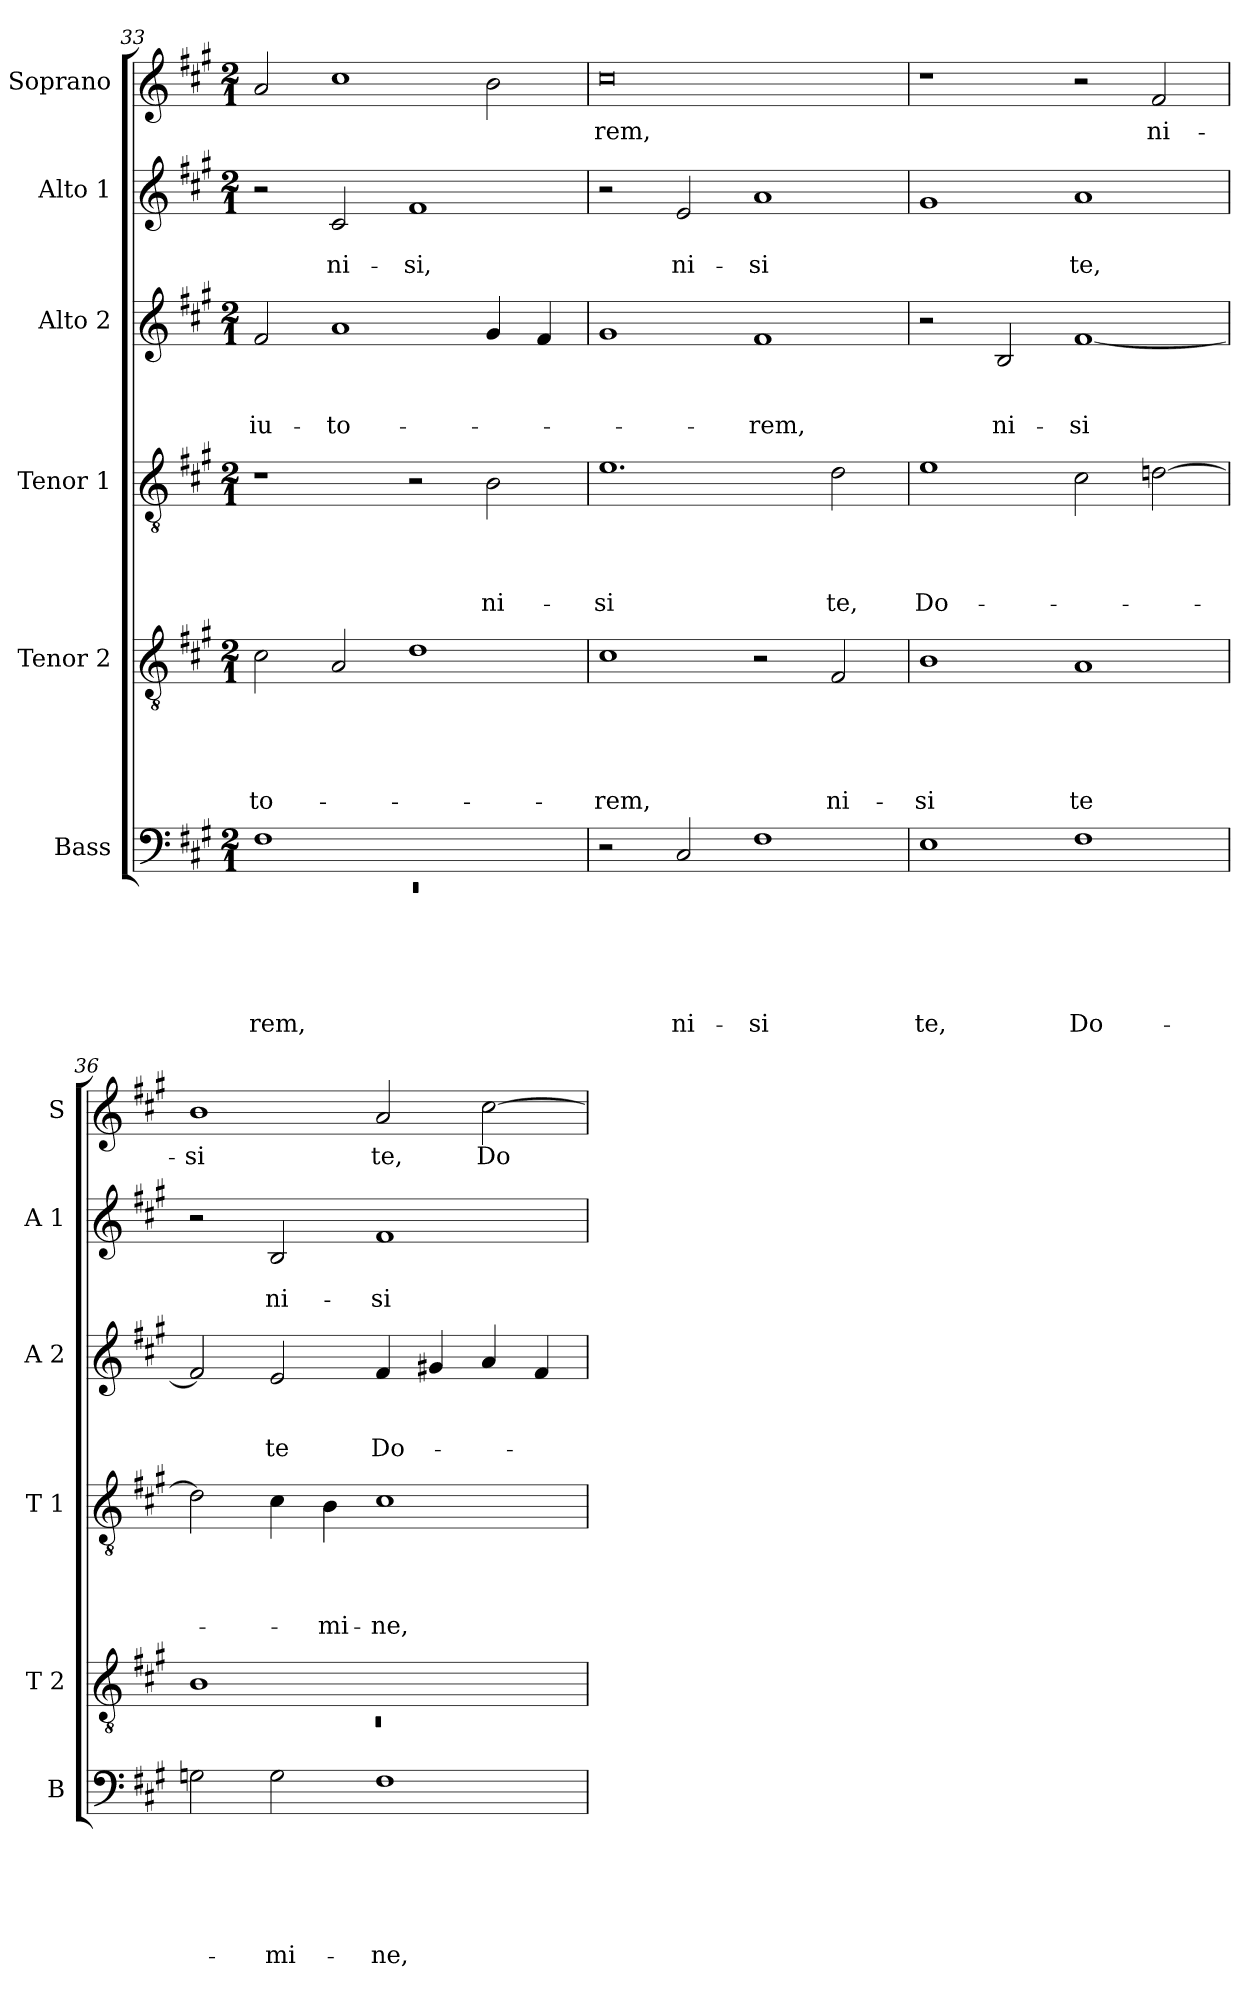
**kern	**text	**text	**text	**text	**text	**text	**kern	**text	**text	**text	**text	**text	**kern	**text	**text	**text	**text	**kern	**text	**text	**text	**kern	**text	**text	**kern	**text
*part6	*part6	*part6	*part6	*part6	*part6	*part6	*part5	*part5	*part5	*part5	*part5	*part5	*part4	*part4	*part4	*part4	*part4	*part3	*part3	*part3	*part3	*part2	*part2	*part2	*part1	*part1
*staff6	*staff6	*staff6	*staff6	*staff6	*staff6	*staff6	*staff5	*staff5	*staff5	*staff5	*staff5	*staff5	*staff4	*staff4	*staff4	*staff4	*staff4	*staff3	*staff3	*staff3	*staff3	*staff2	*staff2	*staff2	*staff1	*staff1
*I"Bass	*	*	*	*	*	*	*I"Tenor 2	*	*	*	*	*	*I"Tenor 1	*	*	*	*	*I"Alto 2	*	*	*	*I"Alto 1	*	*	*I"Soprano	*
*I'B	*	*	*	*	*	*	*I'T 2	*	*	*	*	*	*I'T 1	*	*	*	*	*I'A 2	*	*	*	*I'A 1	*	*	*I'S	*
*clefF4	*	*	*	*	*	*	*clefGv2	*	*	*	*	*	*clefGv2	*	*	*	*	*clefG2	*	*	*	*clefG2	*	*	*clefG2	*
*k[f#c#g#]	*	*	*	*	*	*	*k[f#c#g#]	*	*	*	*	*	*k[f#c#g#]	*	*	*	*	*k[f#c#g#]	*	*	*	*k[f#c#g#]	*	*	*k[f#c#g#]	*
*A:	*	*	*	*	*	*	*A:	*	*	*	*	*	*A:	*	*	*	*	*A:	*	*	*	*A:	*	*	*A:	*
*M2/1	*	*	*	*	*	*	*M2/1	*	*	*	*	*	*M2/1	*	*	*	*	*M2/1	*	*	*	*M2/1	*	*	*M2/1	*
=33	=33	=33	=33	=33	=33	=33	=33	=33	=33	=33	=33	=33	=33	=33	=33	=33	=33	=33	=33	=33	=33	=33	=33	=33	=33	=33
*^	*	*	*	*	*	*	*	*	*	*	*	*	*	*	*	*	*	*	*	*	*	*	*	*	*	*
!	!LO:N:vis=1	!	!	!	!	!	!LO:LY:b	!	!	!	!	!	!LO:LY:b	!	!	!	!	!	!	!	!	!LO:LY:b	!	!	!	!	!
1F#	0rEE	.	.	.	.	.	-rem,	2c#\	.	.	.	.	-to-	1r	.	.	.	.	2f#/	.	.	-iu-	2r	.	.	2a/	.
!	!	!	!	!	!	!	!	!	!	!	!	!	!	!	!	!	!	!	!	!	!	!LO:LY:b	!	!	!LO:LY:b	!	!
.	.	.	.	.	.	.	.	2A/	.	.	.	.	.	.	.	.	.	.	1a	.	.	-to-	2c#/	.	ni-	1cc#	.
!	!	!	!	!	!	!	!	!	!	!	!	!	!	!	!	!	!	!	!	!	!	!	!	!	!LO:LY:b	!	!
1ryy	.	.	.	.	.	.	.	1d	.	.	.	.	.	2r	.	.	.	.	.	.	.	.	1f#	.	-si,	.	.
!	!	!	!	!	!	!	!	!	!	!	!	!	!	!	!	!	!	!LO:LY:b	!	!	!	!	!	!	!	!	!
.	.	.	.	.	.	.	.	.	.	.	.	.	.	2B\	.	.	.	ni-	4g#/	.	.	.	.	.	.	2b\	.
.	.	.	.	.	.	.	.	.	.	.	.	.	.	.	.	.	.	.	4f#/	.	.	.	.	.	.	.	.
*v	*v	*	*	*	*	*	*	*	*	*	*	*	*	*	*	*	*	*	*	*	*	*	*	*	*	*	*
!!LO:PB:g=z
=34	=34	=34	=34	=34	=34	=34	=34	=34	=34	=34	=34	=34	=34	=34	=34	=34	=34	=34	=34	=34	=34	=34	=34	=34	=34	=34
!	!	!	!	!	!	!	!	!	!	!	!	!LO:LY:b	!	!	!	!	!LO:LY:b	!	!	!	!	!	!	!	!	!LO:LY:b
2r	.	.	.	.	.	.	1c#	.	.	.	.	-rem,	1.e	.	.	.	-si	1g#	.	.	.	2r	.	.	0cc#	-rem,
!	!	!	!	!	!	!LO:LY:b	!	!	!	!	!	!	!	!	!	!	!	!	!	!	!	!	!	!LO:LY:b	!	!
2C#/	.	.	.	.	.	ni-	.	.	.	.	.	.	.	.	.	.	.	.	.	.	.	2e/	.	ni-	.	.
!	!	!	!	!	!	!LO:LY:b	!	!	!	!	!	!	!	!	!	!	!	!	!	!	!LO:LY:b	!	!	!LO:LY:b	!	!
1F#	.	.	.	.	.	-si	2r	.	.	.	.	.	.	.	.	.	.	1f#	.	.	-rem,	1a	.	-si	.	.
!	!	!	!	!	!	!	!	!	!	!	!	!LO:LY:b	!	!	!	!	!LO:LY:b	!	!	!	!	!	!	!	!	!
.	.	.	.	.	.	.	2F#/	.	.	.	.	ni-	2d\	.	.	.	te,	.	.	.	.	.	.	.	.	.
=35	=35	=35	=35	=35	=35	=35	=35	=35	=35	=35	=35	=35	=35	=35	=35	=35	=35	=35	=35	=35	=35	=35	=35	=35	=35	=35
!	!	!	!	!	!	!LO:LY:b	!	!	!	!	!	!LO:LY:b	!	!	!	!	!LO:LY:b	!	!	!	!	!	!	!	!	!
1E	.	.	.	.	.	te,	1B	.	.	.	.	-si	1e	.	.	.	Do-	2r	.	.	.	1g#	.	.	1r	.
!	!	!	!	!	!	!	!	!	!	!	!	!	!	!	!	!	!	!	!	!	!LO:LY:b	!	!	!	!	!
.	.	.	.	.	.	.	.	.	.	.	.	.	.	.	.	.	.	2B/	.	.	ni-	.	.	.	.	.
!	!	!	!	!	!	!LO:LY:b	!	!	!	!	!	!LO:LY:b	!	!	!	!	!	!	!	!	!LO:LY:b	!	!	!LO:LY:b	!	!
1F#	.	.	.	.	.	Do-	1A	.	.	.	.	te	2c#\	.	.	.	.	[<1f#	.	.	-si	1a	.	te,	2r	.
!	!	!	!	!	!	!	!	!	!	!	!	!	!	!	!	!	!	!	!	!	!	!	!	!	!	!LO:LY:b
.	.	.	.	.	.	.	.	.	.	.	.	.	[>2dn\	.	.	.	.	.	.	.	.	.	.	.	2f#/	ni-
=36	=36	=36	=36	=36	=36	=36	=36	=36	=36	=36	=36	=36	=36	=36	=36	=36	=36	=36	=36	=36	=36	=36	=36	=36	=36	=36
*	*	*	*	*	*	*	*^	*	*	*	*	*	*	*	*	*	*	*	*	*	*	*	*	*	*	*
!	!	!	!	!	!	!	!	!LO:N:vis=1	!	!	!	!	!	!	!	!	!	!	!	!	!	!	!	!	!	!	!LO:LY:b
2Gn\	.	.	.	.	.	.	1B	0rC	.	.	.	.	.	2d\]	.	.	.	.	2f#/]	.	.	.	2r	.	.	1b	-si
!	!	!	!	!	!	!LO:LY:b	!	!	!	!	!	!	!	!	!	!	!	!	!	!	!	!LO:LY:b	!	!	!LO:LY:b	!	!
2G\	.	.	.	.	.	-mi-	.	.	.	.	.	.	.	4c#\	.	.	.	.	2e/	.	.	te	2B/	.	ni-	.	.
!	!	!	!	!	!	!	!	!	!	!	!	!	!	!	!	!	!	!LO:LY:b	!	!	!	!	!	!	!	!	!
.	.	.	.	.	.	.	.	.	.	.	.	.	.	4B\	.	.	.	-mi-	.	.	.	.	.	.	.	.	.
!	!	!	!	!	!	!LO:LY:b	!	!	!	!	!	!	!	!	!	!	!	!LO:LY:b:rj	!	!	!	!LO:LY:b	!	!	!LO:LY:b	!	!LO:LY:b
1F#	.	.	.	.	.	-ne,	1ryy	.	.	.	.	.	.	1c#	.	.	.	-ne,	4f#/	.	.	Do-	1f#	.	-si	2a/	te,
.	.	.	.	.	.	.	.	.	.	.	.	.	.	.	.	.	.	.	4g#X/	.	.	.	.	.	.	.	.
!	!	!	!	!	!	!	!	!	!	!	!	!	!	!	!	!	!	!	!	!	!	!	!	!	!	!	!LO:LY:b
.	.	.	.	.	.	.	.	.	.	.	.	.	.	.	.	.	.	.	4a/	.	.	.	.	.	.	[>2cc#\	Do-
.	.	.	.	.	.	.	.	.	.	.	.	.	.	.	.	.	.	.	4f#/	.	.	.	.	.	.	.	.
*	*	*	*	*	*	*	*v	*v	*	*	*	*	*	*	*	*	*	*	*	*	*	*	*	*	*	*	*
=	=	=	=	=	=	=	=	=	=	=	=	=	=	=	=	=	=	=	=	=	=	=	=	=	=	=
*-	*-	*-	*-	*-	*-	*-	*-	*-	*-	*-	*-	*-	*-	*-	*-	*-	*-	*-	*-	*-	*-	*-	*-	*-	*-	*-
